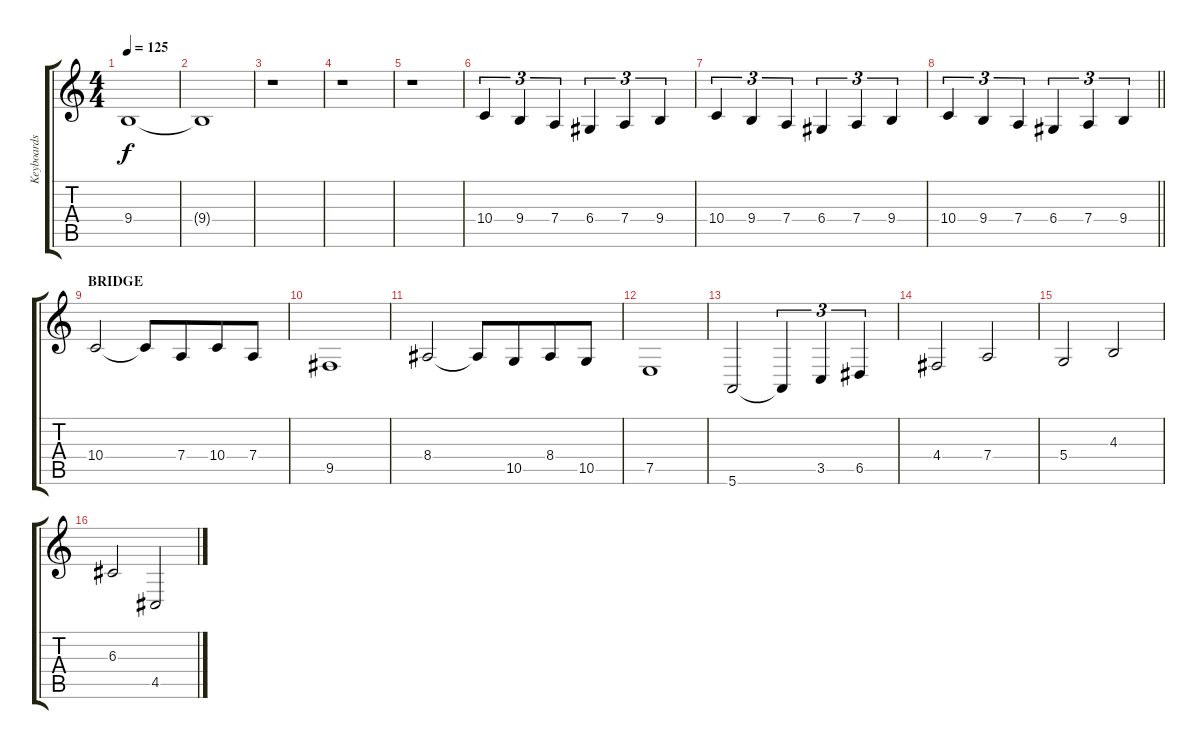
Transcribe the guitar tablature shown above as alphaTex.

\track ("Keyboards 1" "Keyboards ") {instrument drawbarorgan}
\staff {score tabs}
\tuning (E4 B3 G3 D3 A2 E2) {hide}
\ts (4 4)
\tempo 125
\clef g2
\ks aminor
9.4{t}.1{dy f} |
9.4{t}.1 |
r.1 |
r.1 |
r.1 |
10.4.4{tu (3 2)} 9.4.4{tu (3 2)} 7.4.4{tu (3 2)} 6.4.4{tu (3 2)} 7.4.4{tu (3 2)} 9.4.4{tu (3 2)} |
10.4.4{tu (3 2)} 9.4.4{tu (3 2)} 7.4.4{tu (3 2)} 6.4.4{tu (3 2)} 7.4.4{tu (3 2)} 9.4.4{tu (3 2)} |
\barLineRight lightlight
10.4.4{tu (3 2)} 9.4.4{tu (3 2)} 7.4.4{tu (3 2)} 6.4.4{tu (3 2)} 7.4.4{tu (3 2)} 9.4.4{tu (3 2)} |
\section ("" "BRIDGE")
10.4.2 10.4{t}.8 7.4.8{beam merge} 10.4.8 7.4.8 |
9.5.1 |
8.4.2 8.4{t}.8 10.5.8{beam merge} 8.4.8 10.5.8 |
7.5.1 |
5.6.2 5.6{t}.4{tu (3 2)} 3.5.4{tu (3 2)} 6.5.4{tu (3 2)} |
4.4.2 7.4.2 |
5.4.2 4.3.2 |
6.3.2 4.5.2
